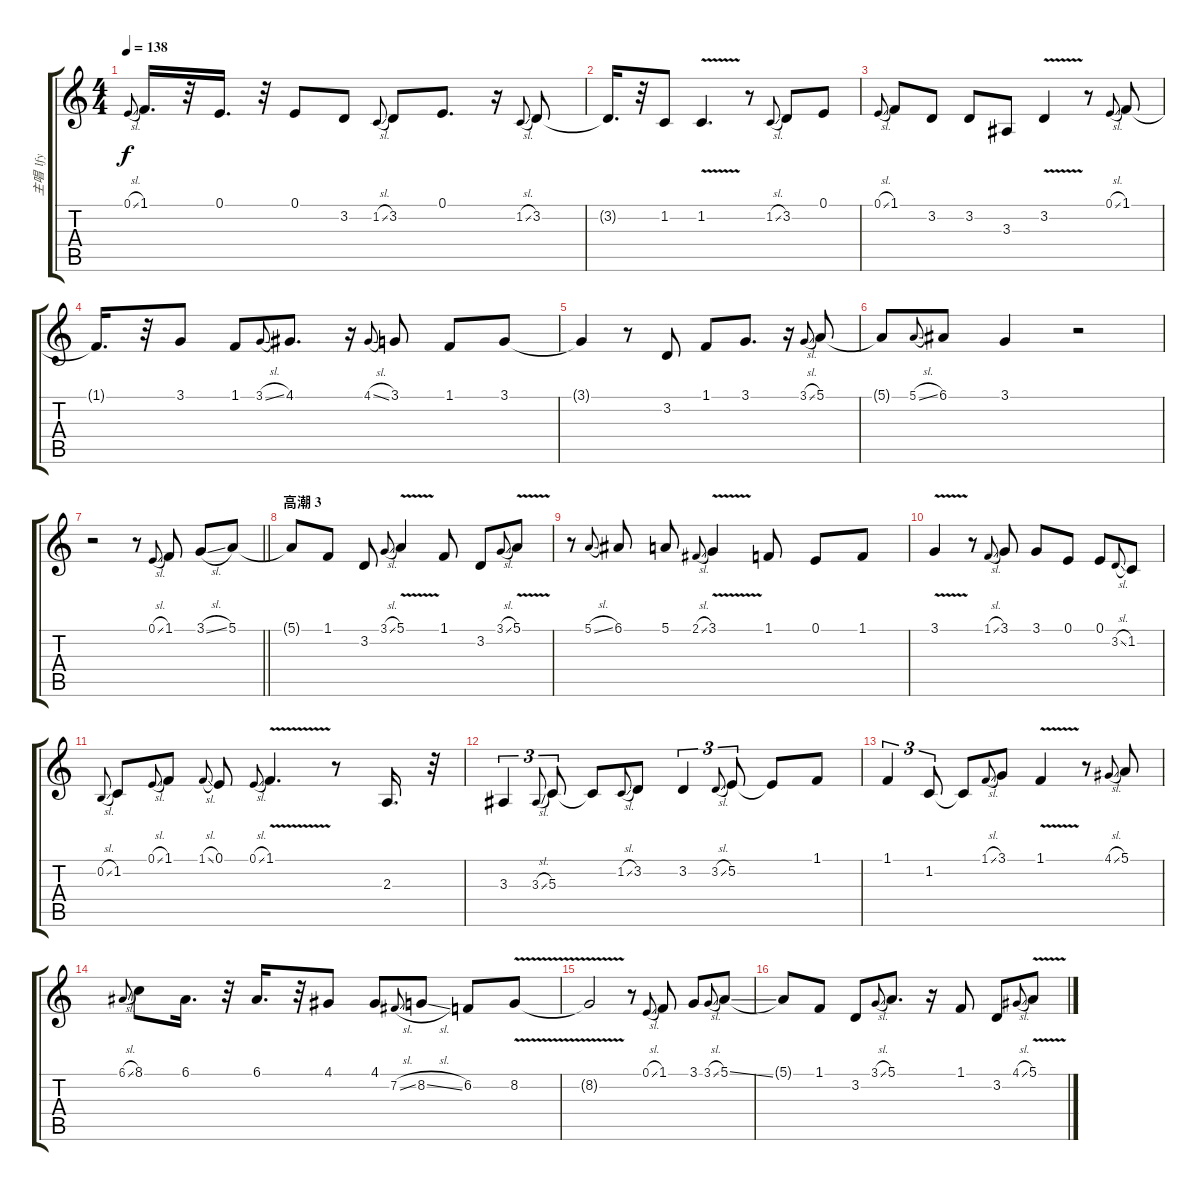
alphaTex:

\track ("主唱  lfy" "主唱  lfy") {instrument sopranosax}
\staff {score tabs}
\tuning (E4 B3 G3 D3 A2 E2) {hide}
\ts (4 4)
\tempo 138
\clef g2
\ks c
0.1{sl}.8{gr onbeat dy f} 1.1.16{d} r.32 0.1.16{d} r.32 0.1.8 3.2.8 1.2{sl}.8{gr onbeat} 3.2.8 0.1.8{d} r.16 1.2{sl}.8{gr onbeat} 3.2.8 |
3.2{t}.16{d} r.32 1.2.8 1.2{v}.4{d} r.8 1.2{sl}.8{gr onbeat} 3.2.8 0.1.8 |
0.1{sl}.8{gr onbeat} 1.1.8 3.2.8 3.2.8 3.3.8 3.2{v}.4 r.8 0.1{sl}.8{gr onbeat} 1.1.8 |
1.1{t}.16{d} r.32 3.1.8 1.1.8 3.1{sl}.8{gr onbeat} 4.1.8{d} r.16 4.1{sl}.8{gr onbeat} 3.1.8 1.1.8 3.1.8 |
3.1{t}.4 r.8 3.2.8 1.1.8 3.1.8{d} r.16 3.1{sl}.8{gr onbeat} 5.1.8 |
5.1{t}.8 5.1{sl}.8{gr onbeat} 6.1.8 3.1.4 r.2 |
\barLineRight lightlight
r.2 r.8 0.1{sl}.8{gr onbeat} 1.1.8 3.1{sl}.8 5.1.8 |
\section ("" "高潮 3")
5.1{t}.8 1.1.8 3.2.8 3.1{sl}.8{gr onbeat} 5.1{v}.4 1.1.8 3.2.8 3.1{sl}.8{gr onbeat} 5.1{v}.8 |
r.8 5.1{sl}.8{gr onbeat} 6.1.8 5.1.8 2.1{sl}.8{gr onbeat} 3.1{v}.4 1.1.8 0.1.8 1.1.8 |
3.1{v}.4 r.8 1.1{sl}.8{gr onbeat} 3.1.8 3.1.8 0.1.8 0.1.8 3.2{sl}.8{gr onbeat} 1.2.8 |
0.2{sl}.8{gr onbeat} 1.2.8 0.1{sl}.8{gr onbeat} 1.1.8 1.1{sl}.8{gr onbeat} 0.1.8 0.1{sl}.8{gr onbeat} 1.1{v}.4{d} r.8 2.3.16{d} r.32 |
3.3.4{tu (3 2)} 3.3{sl}.8{gr onbeat} 5.3.8{tu (3 2)} 5.3{t}.8 1.2{sl}.8{gr onbeat} 3.2.8 3.2.4{tu (3 2)} 3.2{sl}.8{gr onbeat} 5.2.8{tu (3 2)} 5.2{t}.8 1.1.8 |
1.1.4{tu (3 2)} 1.2.8{tu (3 2)} 1.2{t}.8 1.1{sl}.8{gr onbeat} 3.1.8 1.1{v}.4 r.8 4.1{sl}.8{gr onbeat} 5.1.8 |
6.1{sl}.8{gr onbeat} 8.1.8 6.1.16{d} r.32 6.1.16{d} r.32 4.1.8 4.1.8 7.2{sl}.8{gr onbeat} 8.2{sl}.8 6.2.8 8.2{v}.8 |
8.2{t}.2 r.8 0.1{sl}.8{gr onbeat} 1.1.8 3.1.8 3.1{sl}.8{gr onbeat} 5.1{ss}.8 |
5.1{t}.8 1.1.8 3.2.8 3.1{sl}.8{gr onbeat} 5.1.8{d} r.16 1.1.8 3.2.8 4.1{sl}.8{gr onbeat} 5.1{v}.8
